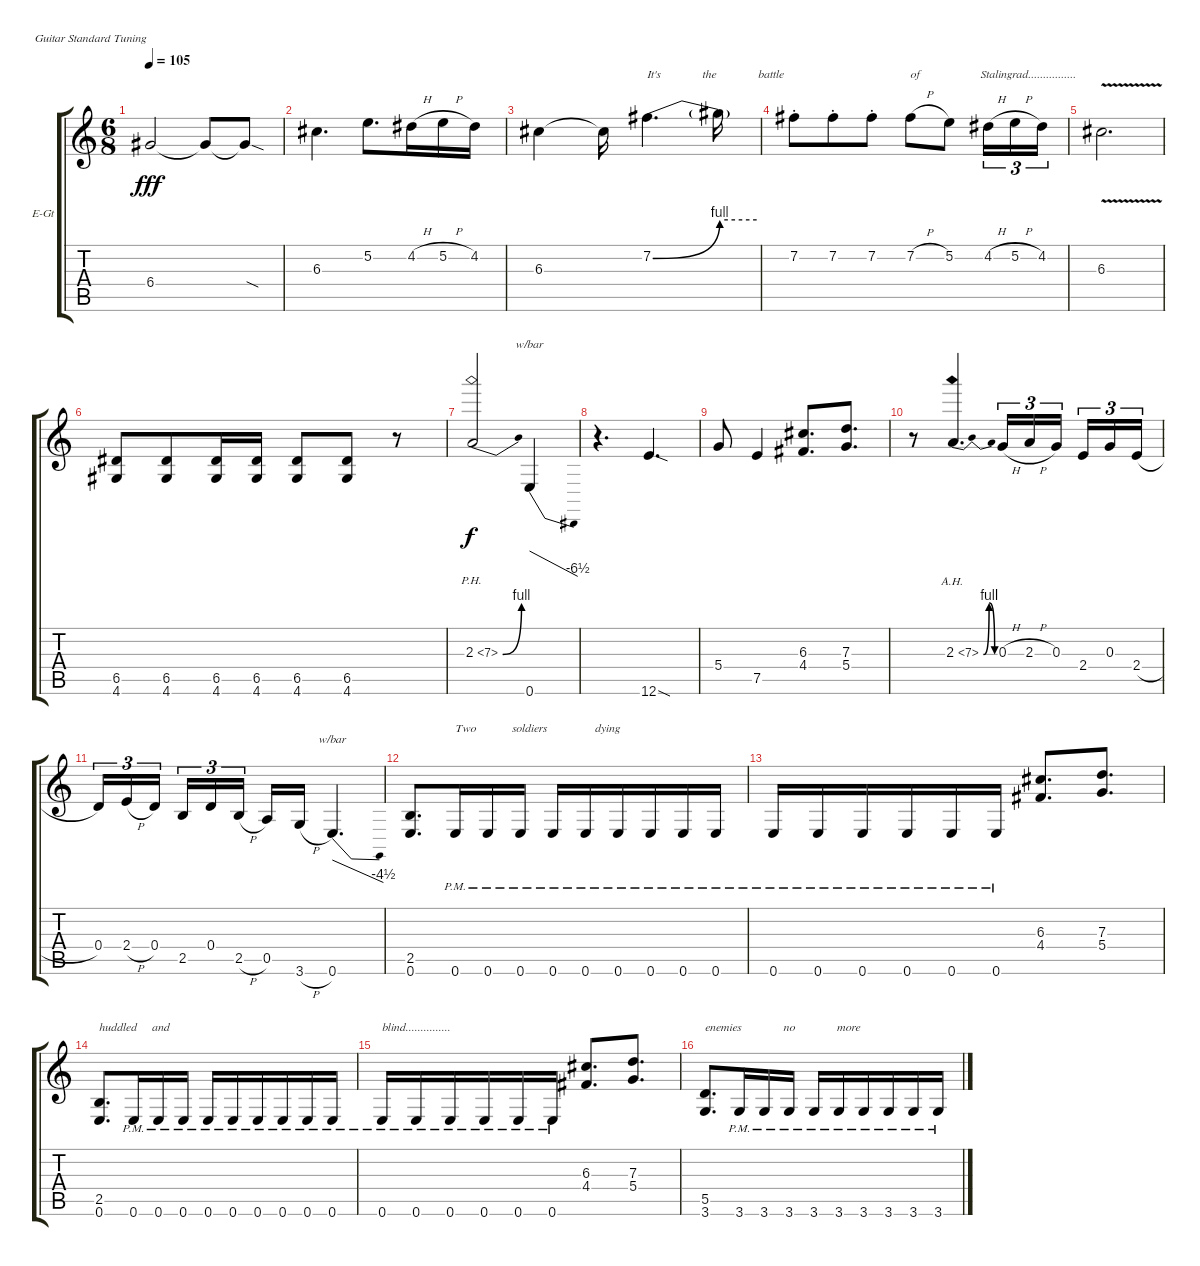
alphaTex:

\defaultSystemsLayout 4
\bracketExtendMode groupsimilarinstruments
\firstSystemTrackNameOrientation horizontal
\otherSystemsTrackNameOrientation horizontal
\track ("Wolf Hoffmann" "E-Gt") {instrument distortionguitar}
\staff {score tabs}
\tuning (E4 B3 G3 D3 A2 E2)
\ts (6 8)
\tempo 105
\clef g2
\ks c
6.4{t}.2{dy fff} 6.4{t}.8 6.4{sod t}.8 |
6.3.4{d} 5.2.8{d} 4.2{h}.16 5.2{h}.16 4.2.16 |
6.3.4 6.3{t}.16 7.2{be (bend 0 0 60 4)}.4{d txt "It's              the              battle"} 7.2{be (hold 0 4 60 4) t}.16 |
7.2{st}.8 7.2{st}.8 7.2{st}.8 7.2{h}.8{txt "of                    Stalingrad................"} 5.2.8 4.2{h}.16{tu (3 2)} 5.2{h}.16{tu (3 2)} 4.2.16{tu (3 2)} |
6.3{v}.2{d} |
(6.5 4.6).8 (6.5 4.6).8 (6.5 4.6).16 (6.5 4.6).16 (6.5 4.6).8 (6.5 4.6).8 r.8 |
2.3{be (bend 0 0 59.4 4) ph 5}.2{dy f} 0.6.4{tbe (dive default 0 0 51.6 -26)} |
r.4{d} 12.6{sod}.4{d} |
5.4.8 7.5.4 (6.3 4.4).8{d} (7.3 5.4).8{d} |
r.8 2.3{be (bendrelease 0 0 28.799999999999997 4 29.4 4 59.4 0) ah 5}.4{d} 0.3{h}.16{tu (3 2)} 2.3{h}.16{tu (3 2)} 0.3.16{tu (3 2)} 2.4.16{tu (3 2)} 0.3.16{tu (3 2)} 2.4{h}.16{tu (3 2)} |
0.4.16{tu (3 2)} 2.4{h}.16{tu (3 2)} 0.4.16{tu (3 2)} 2.5.16{tu (3 2)} 0.4.16{tu (3 2)} 2.5{h}.16{tu (3 2)} 0.5.16 3.6{h}.16 0.6.4{d tbe (dive default 0 0 50.4 -18)} |
(2.5 0.6).8{d} 0.6{pm}.16{txt "Two            soldiers                dying"} 0.6{pm}.16 0.6{pm}.16 0.6{pm}.16 0.6{pm}.16 0.6{pm}.16 0.6{pm}.16 0.6{pm}.16 0.6{pm}.16 |
0.6{pm}.16 0.6{pm}.16 0.6{pm}.16 0.6{pm}.16 0.6{pm}.16 0.6{pm}.16 (6.3 4.4).8{d} (7.3 5.4).8{d} |
(2.5 0.6).8{d txt "huddled     and"} 0.6{pm}.16 0.6{pm}.16 0.6{pm}.16 0.6{pm}.16 0.6{pm}.16 0.6{pm}.16 0.6{pm}.16 0.6{pm}.16 0.6{pm}.16 |
0.6{pm}.16{txt "blind..............."} 0.6{pm}.16 0.6{pm}.16 0.6{pm}.16 0.6{pm}.16 0.6{pm}.16 (6.3 4.4).8{d} (7.3 5.4).8{d} |
(5.5 3.6).8{d txt "enemies              no              more"} 3.6{pm}.16 3.6{pm}.16 3.6{pm}.16 3.6{pm}.16 3.6{pm}.16 3.6{pm}.16 3.6{pm}.16 3.6{pm}.16 3.6{pm}.16
